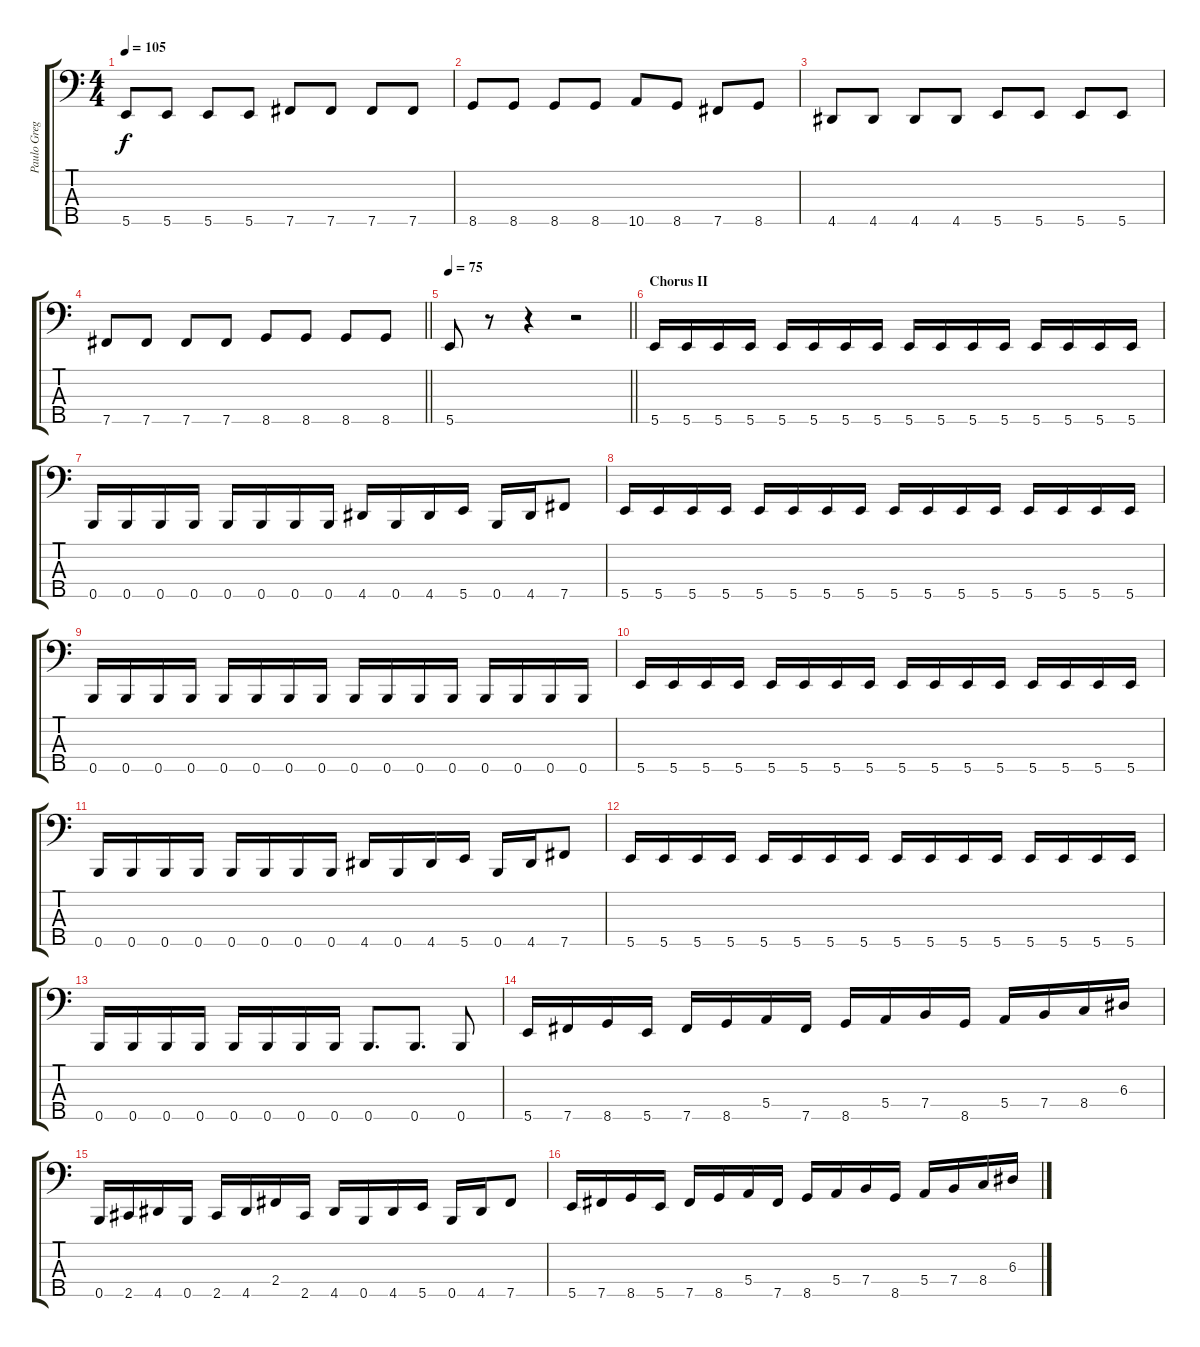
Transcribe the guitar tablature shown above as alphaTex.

\track ("Paulo Gregoletto" "Paulo Greg") {instrument electricbassfinger}
\staff {score tabs}
\tuning (G2 D2 A1 E1 B0) {hide}
\ts (4 4)
\tempo 105
\clef f4
\ks c
5.5.8{dy f} 5.5.8 5.5.8 5.5.8 7.5.8 7.5.8 7.5.8 7.5.8 |
8.5.8 8.5.8 8.5.8 8.5.8 10.5.8 8.5.8 7.5.8 8.5.8 |
4.5.8 4.5.8 4.5.8 4.5.8 5.5.8 5.5.8 5.5.8 5.5.8 |
\barLineRight lightlight
7.5.8 7.5.8 7.5.8 7.5.8 8.5.8 8.5.8 8.5.8 8.5.8 |
\tempo 75
\barLineRight lightlight
5.5.8 r.8 r.4 r.2 |
\section ("" "Chorus II")
5.5.16 5.5.16 5.5.16 5.5.16 5.5.16 5.5.16 5.5.16 5.5.16 5.5.16 5.5.16 5.5.16 5.5.16 5.5.16 5.5.16 5.5.16 5.5.16 |
0.5.16 0.5.16 0.5.16 0.5.16 0.5.16 0.5.16 0.5.16 0.5.16 4.5.16 0.5.16 4.5.16 5.5.16 0.5.16 4.5.16 7.5.8 |
5.5.16 5.5.16 5.5.16 5.5.16 5.5.16 5.5.16 5.5.16 5.5.16 5.5.16 5.5.16 5.5.16 5.5.16 5.5.16 5.5.16 5.5.16 5.5.16 |
0.5.16 0.5.16 0.5.16 0.5.16 0.5.16 0.5.16 0.5.16 0.5.16 0.5.16 0.5.16 0.5.16 0.5.16 0.5.16 0.5.16 0.5.16 0.5.16 |
5.5.16 5.5.16 5.5.16 5.5.16 5.5.16 5.5.16 5.5.16 5.5.16 5.5.16 5.5.16 5.5.16 5.5.16 5.5.16 5.5.16 5.5.16 5.5.16 |
0.5.16 0.5.16 0.5.16 0.5.16 0.5.16 0.5.16 0.5.16 0.5.16 4.5.16 0.5.16 4.5.16 5.5.16 0.5.16 4.5.16 7.5.8 |
5.5.16 5.5.16 5.5.16 5.5.16 5.5.16 5.5.16 5.5.16 5.5.16 5.5.16 5.5.16 5.5.16 5.5.16 5.5.16 5.5.16 5.5.16 5.5.16 |
0.5.16 0.5.16 0.5.16 0.5.16 0.5.16 0.5.16 0.5.16 0.5.16 0.5.8{d} 0.5.8{d} 0.5.8 |
5.5.16 7.5.16 8.5.16 5.5.16 7.5.16 8.5.16 5.4.16 7.5.16 8.5.16 5.4.16 7.4.16 8.5.16 5.4.16 7.4.16 8.4.16 6.3.16 |
0.5.16 2.5.16 4.5.16 0.5.16 2.5.16 4.5.16 2.4.16 2.5.16 4.5.16 0.5.16 4.5.16 5.5.16 0.5.16 4.5.16 7.5.8 |
5.5.16 7.5.16 8.5.16 5.5.16 7.5.16 8.5.16 5.4.16 7.5.16 8.5.16 5.4.16 7.4.16 8.5.16 5.4.16 7.4.16 8.4.16 6.3.16
